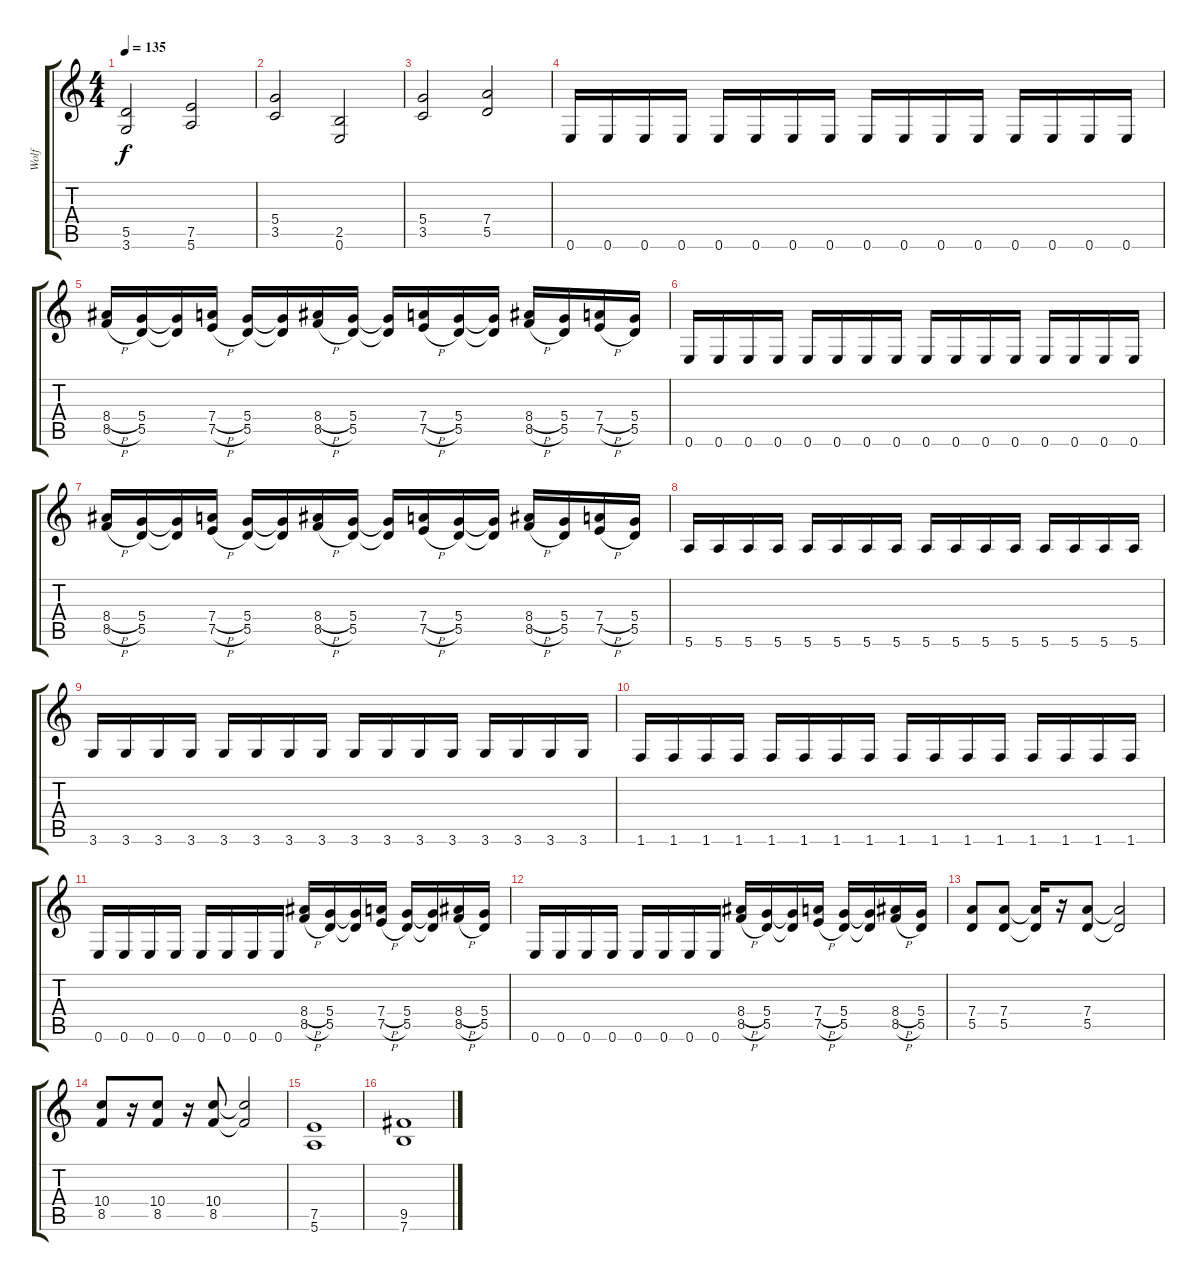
\track ("Wolf" "Wolf") {instrument overdrivenguitar}
\staff {score tabs}
\tuning (E4 B3 G3 D3 A2 E2) {hide}
\ts (4 4)
\tempo 135
\clef g2
\ks c
(5.5 3.6).2{dy f} (7.5 5.6).2 |
(5.4 3.5).2 (2.5 0.6).2 |
(5.4 3.5).2 (7.4 5.5).2 |
0.6.16 0.6.16 0.6.16 0.6.16 0.6.16 0.6.16 0.6.16 0.6.16 0.6.16 0.6.16 0.6.16 0.6.16 0.6.16 0.6.16 0.6.16 0.6.16 |
(8.4{h} 8.5{h}).16 (5.4 5.5).16 (5.4{t} 5.5{t}).16 (7.4{h} 7.5{h}).16 (5.4 5.5).16 (5.4{t} 5.5{t}).16 (8.4{h} 8.5{h}).16 (5.4 5.5).16 (5.4{t} 5.5{t}).16 (7.4{h} 7.5{h}).16 (5.4 5.5).16 (5.4{t} 5.5{t}).16 (8.4{h} 8.5{h}).16 (5.4 5.5).16 (7.4{h} 7.5{h}).16 (5.4 5.5).16 |
0.6.16 0.6.16 0.6.16 0.6.16 0.6.16 0.6.16 0.6.16 0.6.16 0.6.16 0.6.16 0.6.16 0.6.16 0.6.16 0.6.16 0.6.16 0.6.16 |
(8.4{h} 8.5{h}).16 (5.4 5.5).16 (5.4{t} 5.5{t}).16 (7.4{h} 7.5{h}).16 (5.4 5.5).16 (5.4{t} 5.5{t}).16 (8.4{h} 8.5{h}).16 (5.4 5.5).16 (5.4{t} 5.5{t}).16 (7.4{h} 7.5{h}).16 (5.4 5.5).16 (5.4{t} 5.5{t}).16 (8.4{h} 8.5{h}).16 (5.4 5.5).16 (7.4{h} 7.5{h}).16 (5.4 5.5).16 |
5.6.16 5.6.16 5.6.16 5.6.16 5.6.16 5.6.16 5.6.16 5.6.16 5.6.16 5.6.16 5.6.16 5.6.16 5.6.16 5.6.16 5.6.16 5.6.16 |
3.6.16 3.6.16 3.6.16 3.6.16 3.6.16 3.6.16 3.6.16 3.6.16 3.6.16 3.6.16 3.6.16 3.6.16 3.6.16 3.6.16 3.6.16 3.6.16 |
1.6.16 1.6.16 1.6.16 1.6.16 1.6.16 1.6.16 1.6.16 1.6.16 1.6.16 1.6.16 1.6.16 1.6.16 1.6.16 1.6.16 1.6.16 1.6.16 |
0.6.16 0.6.16 0.6.16 0.6.16 0.6.16 0.6.16 0.6.16 0.6.16 (8.4{h} 8.5{h}).16 (5.4 5.5).16 (5.4{t} 5.5{t}).16 (7.4{h} 7.5{h}).16 (5.4 5.5).16 (5.4{t} 5.5{t}).16 (8.4{h} 8.5{h}).16 (5.4 5.5).16 |
0.6.16 0.6.16 0.6.16 0.6.16 0.6.16 0.6.16 0.6.16 0.6.16 (8.4{h} 8.5{h}).16 (5.4 5.5).16 (5.4{t} 5.5{t}).16 (7.4{h} 7.5{h}).16 (5.4 5.5).16 (5.4{t} 5.5{t}).16 (8.4{h} 8.5{h}).16 (5.4 5.5).16 |
(7.4 5.5).8 (7.4 5.5).8 (7.4{t} 5.5{t}).16 r.16 (7.4 5.5).8 (7.4{t} 5.5{t}).2 |
(10.4 8.5).8 r.16 (10.4 8.5).8 r.16 (10.4 8.5).8 (10.4{t} 8.5{t}).2 |
(7.5 5.6).1 |
(9.5 7.6).1
